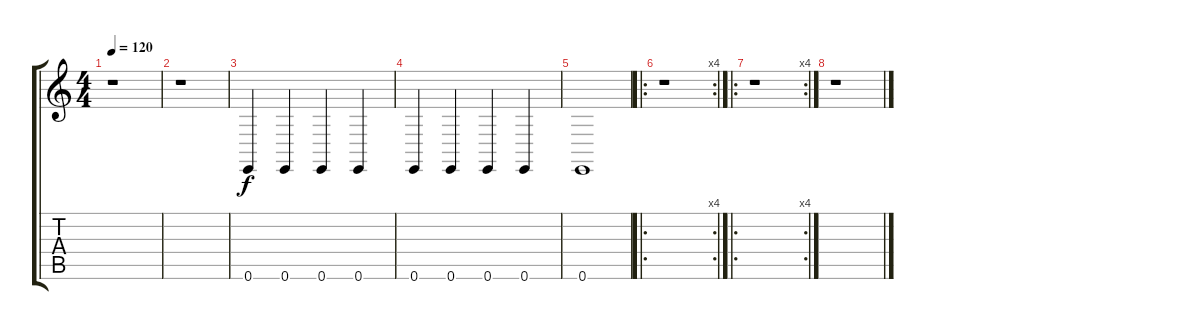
\track "" {instrument brightacousticpiano}
\staff {score tabs}
\tuning (E4 B3 G3 D3 A2 E2) {hide}
\ts (4 4)
\tempo 120
\clef g2
\ks c
r.1{dy f} |
r.1 |
0.6.4 0.6.4 0.6.4 0.6.4 |
0.6.4 0.6.4 0.6.4 0.6.4 |
0.6.1 |
\ro
\rc 4
r.1 |
\ro
\rc 4
r.1 |
r.1
